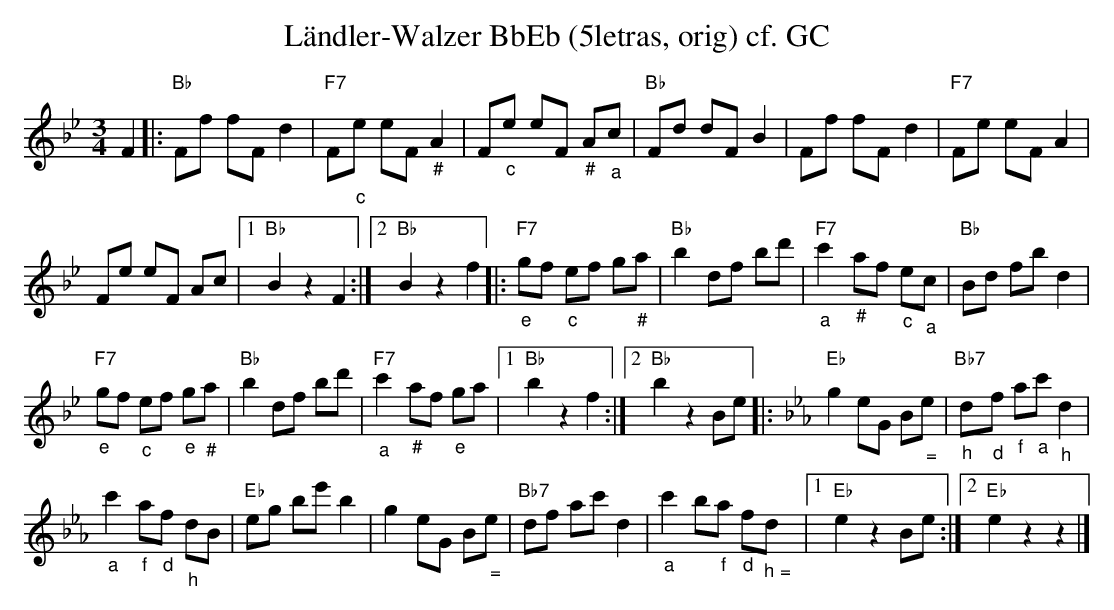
X:1
T:L\"andler-Walzer BbEb (5letras, orig) cf. GC
M:3/4
L:1/8
K:Bbmaj%%MIDI gchordon
F2 |: "Bb"Ff fFd2 | "F7"F"_c"e eF"_#"A2 | F"_c"e eF "_#"A"_a"c | "Bb"Fd dFB2 | Ff fFd2 | "F7"Fe eFA2 |
Fe eF Ac |1 "Bb"B2z2F2 :|2 "Bb"B2z2f2 |: "F7""_e"gf "_c"ef g"_#"a | "Bb"b2 df bd' | "F7""_a"c'2"_#"af "_c"e"_a"c | "Bb"Bd fbd2 |
"F7""_e"gf "_c"ef "_e"g"_#"a | "Bb"b2df bd' | "F7""_a"c'2"_#"af "_e"ga |1 "Bb"b2z2f2 :|2 "Bb"b2z2Be |: [K:Ebmaj] "Eb"g2eG B"_ ="e | "Bb7""_h"d"_d"f "_f"a"_a"c'"_h"d2 |
"_a"c'2"_f"a"_d"f "_h"dB | "Eb"eg be' b2 | g2eG B"_ ="e | "Bb7"df ac'd2 | "_a"c'2b"_f"a "_d"f"_ h ="d |1 "Eb"e2z2Be :|2 "Eb"e2z2z2 |]
